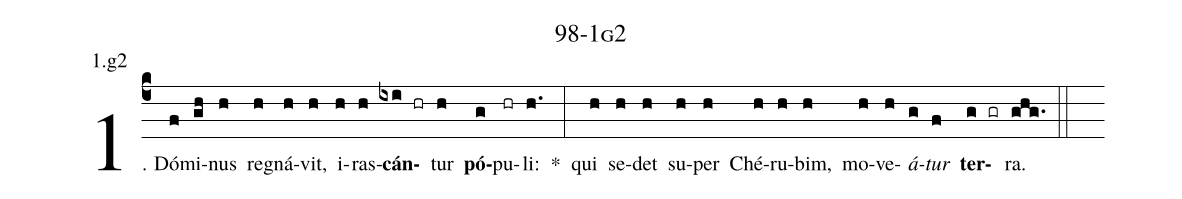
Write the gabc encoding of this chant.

name: 98-1g2;
annotation: 1.g2;
%%
(c4)1. Dó(f)mi(gh)nus(h) re(h)gná(h)vit,(h) i(h)ras(h)<b>cán</b>(ixi hr)tur(h) <b>pó</b>(g)pu(hr)li:(h.) *(:) qui(h) se(h)det(h) su(h)per(h) Ché(h)ru(h)bim,(h) mo(h)ve(h)<i>á</i>(g)<i>tur</i>(f) <b>ter</b>(g gr)ra.(ghg.) (::)
